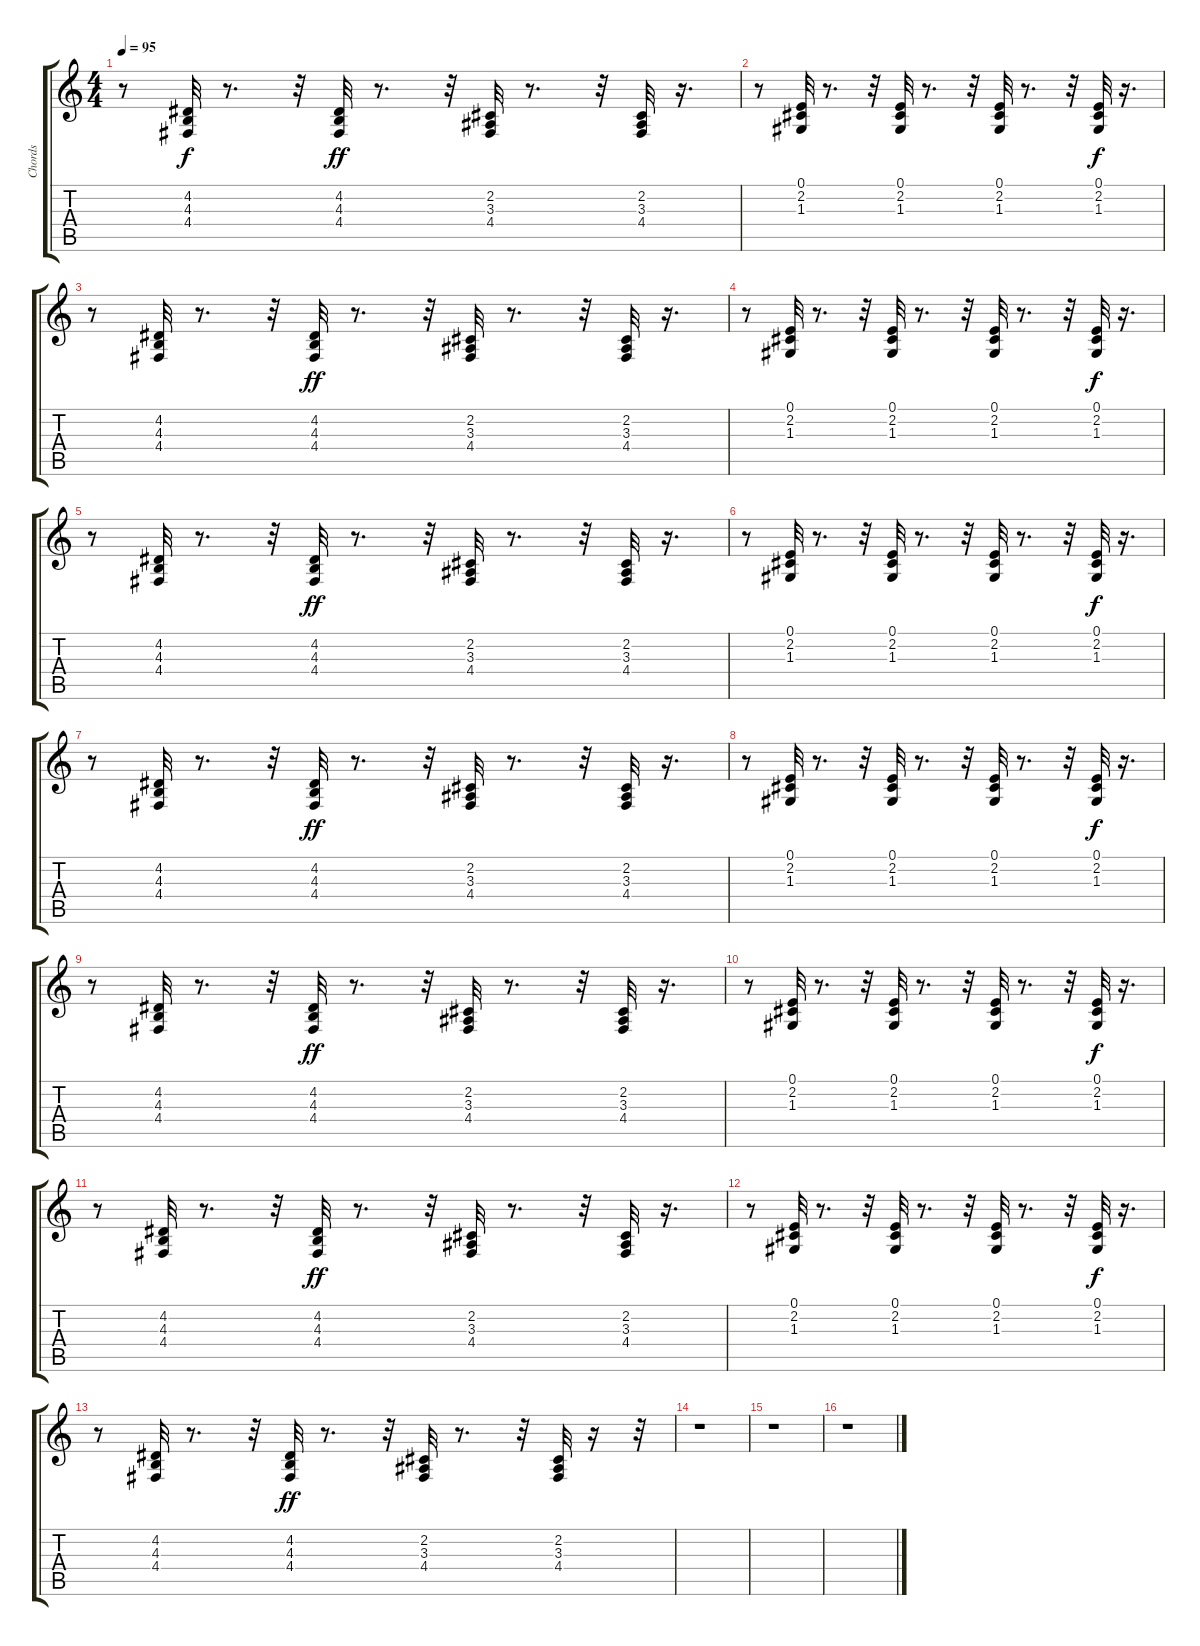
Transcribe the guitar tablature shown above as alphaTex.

\track ("Chords" "Chords") {instrument synthbrass2}
\staff {score tabs}
\tuning (E4 B3 G3 D3 A2 E2) {hide}
\ts (4 4)
\tempo 95
\clef g2
\ks c
r.8{dy f} (4.2 4.3 4.4).32 r.8{d} r.32 (4.2 4.3 4.4).32{dy ff} r.8{d} r.32 (2.2 3.3 4.4).32 r.8{d} r.32 (2.2 3.3 4.4).32 r.16{d} |
r.8 (0.1 2.2 1.3).32 r.8{d} r.32 (0.1 2.2 1.3).32 r.8{d} r.32 (0.1 2.2 1.3).32 r.8{d} r.32 (0.1 2.2 1.3).32{dy f} r.16{d} |
r.8 (4.2 4.3 4.4).32 r.8{d} r.32 (4.2 4.3 4.4).32{dy ff} r.8{d} r.32 (2.2 3.3 4.4).32 r.8{d} r.32 (2.2 3.3 4.4).32 r.16{d} |
r.8 (0.1 2.2 1.3).32 r.8{d} r.32 (0.1 2.2 1.3).32 r.8{d} r.32 (0.1 2.2 1.3).32 r.8{d} r.32 (0.1 2.2 1.3).32{dy f} r.16{d} |
r.8 (4.2 4.3 4.4).32 r.8{d} r.32 (4.2 4.3 4.4).32{dy ff} r.8{d} r.32 (2.2 3.3 4.4).32 r.8{d} r.32 (2.2 3.3 4.4).32 r.16{d} |
r.8 (0.1 2.2 1.3).32 r.8{d} r.32 (0.1 2.2 1.3).32 r.8{d} r.32 (0.1 2.2 1.3).32 r.8{d} r.32 (0.1 2.2 1.3).32{dy f} r.16{d} |
r.8 (4.2 4.3 4.4).32 r.8{d} r.32 (4.2 4.3 4.4).32{dy ff} r.8{d} r.32 (2.2 3.3 4.4).32 r.8{d} r.32 (2.2 3.3 4.4).32 r.16{d} |
r.8 (0.1 2.2 1.3).32 r.8{d} r.32 (0.1 2.2 1.3).32 r.8{d} r.32 (0.1 2.2 1.3).32 r.8{d} r.32 (0.1 2.2 1.3).32{dy f} r.16{d} |
r.8 (4.2 4.3 4.4).32 r.8{d} r.32 (4.2 4.3 4.4).32{dy ff} r.8{d} r.32 (2.2 3.3 4.4).32 r.8{d} r.32 (2.2 3.3 4.4).32 r.16{d} |
r.8 (0.1 2.2 1.3).32 r.8{d} r.32 (0.1 2.2 1.3).32 r.8{d} r.32 (0.1 2.2 1.3).32 r.8{d} r.32 (0.1 2.2 1.3).32{dy f} r.16{d} |
r.8 (4.2 4.3 4.4).32 r.8{d} r.32 (4.2 4.3 4.4).32{dy ff} r.8{d} r.32 (2.2 3.3 4.4).32 r.8{d} r.32 (2.2 3.3 4.4).32 r.16{d} |
r.8 (0.1 2.2 1.3).32 r.8{d} r.32 (0.1 2.2 1.3).32 r.8{d} r.32 (0.1 2.2 1.3).32 r.8{d} r.32 (0.1 2.2 1.3).32{dy f} r.16{d} |
r.8 (4.2 4.3 4.4).32 r.8{d} r.32 (4.2 4.3 4.4).32{dy ff} r.8{d} r.32 (2.2 3.3 4.4).32 r.8{d} r.32 (2.2 3.3 4.4).32 r.16 r.32 |
r.1 |
r.1 |
r.1
